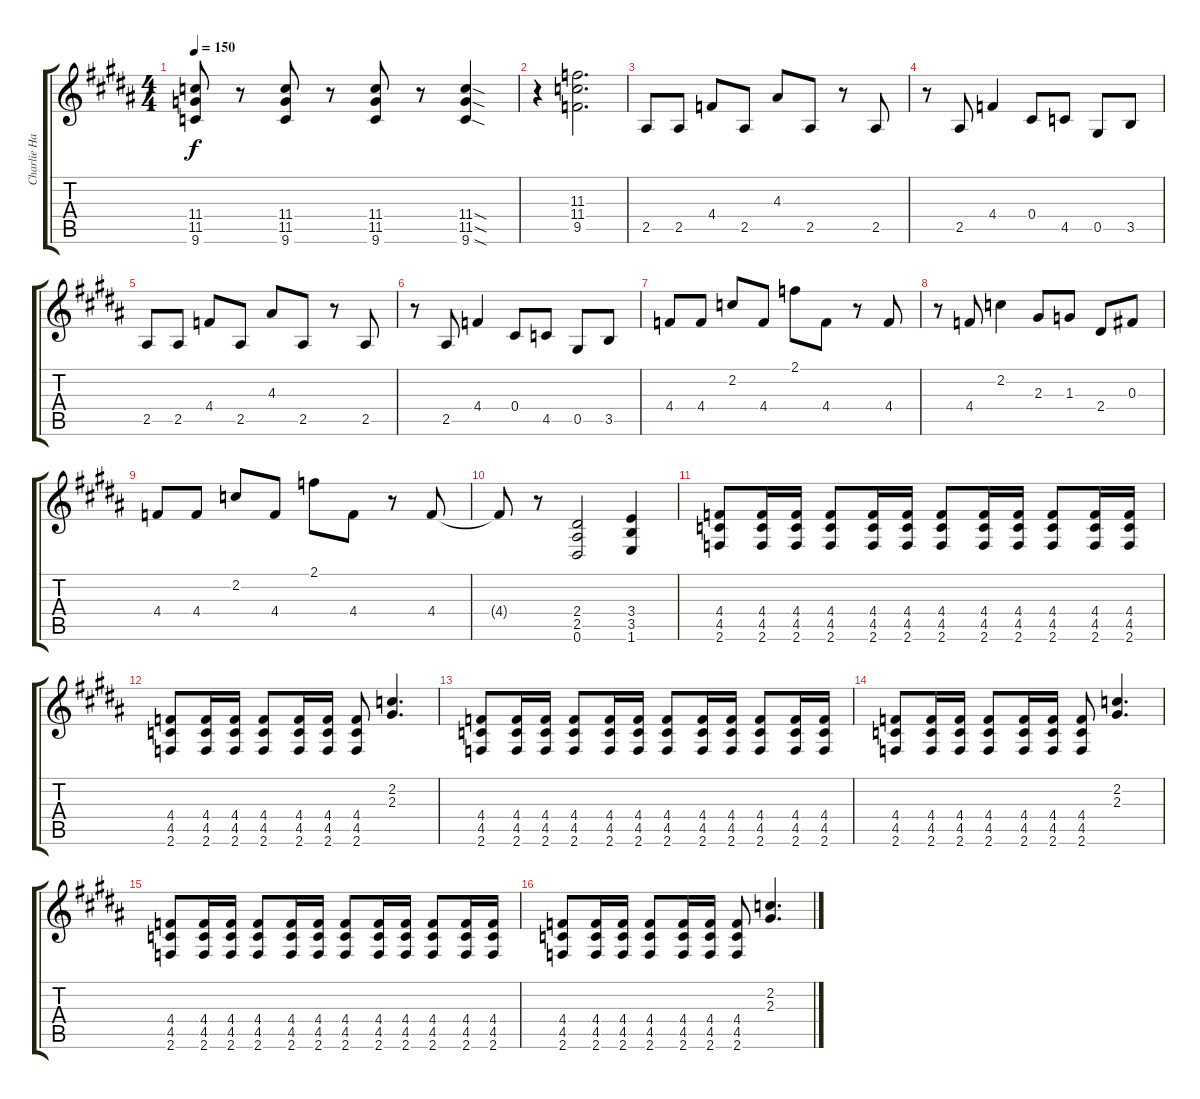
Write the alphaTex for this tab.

\track ("Charlie Hargrett Guitar" "Charlie Ha") {instrument overdrivenguitar}
\staff {score tabs}
\tuning (Eb4 Bb3 Gb3 Db3 Ab2 Eb2) {hide}
\ts (4 4)
\tempo 150
\clef g2
\ks b
(11.4 11.5 9.6).8{dy f} r.8 (11.4 11.5 9.6).8 r.8 (11.4 11.5 9.6).8 r.8 (11.4{sod} 11.5{sod} 9.6{sod}).4 |
r.4 (11.3 11.4 9.5).2{d} |
2.5.8 2.5.8 4.4.8 2.5.8 4.3.8 2.5.8 r.8 2.5.8 |
r.8 2.5.8 4.4.4 0.4.8 4.5.8 0.5.8 3.5.8 |
2.5.8 2.5.8 4.4.8 2.5.8 4.3.8 2.5.8 r.8 2.5.8 |
r.8 2.5.8 4.4.4 0.4.8 4.5.8 0.5.8 3.5.8 |
4.4.8 4.4.8 2.2.8 4.4.8 2.1.8 4.4.8 r.8 4.4.8 |
r.8 4.4.8 2.2.4 2.3.8 1.3.8 2.4.8 0.3.8 |
4.4.8 4.4.8 2.2.8 4.4.8 2.1.8 4.4.8 r.8 4.4.8 |
4.4{t}.8 r.8 (2.4 2.5 0.6).2 (3.4 3.5 1.6).4 |
(4.4 4.5 2.6).8 (4.4 4.5 2.6).16 (4.4 4.5 2.6).16 (4.4 4.5 2.6).8 (4.4 4.5 2.6).16 (4.4 4.5 2.6).16 (4.4 4.5 2.6).8 (4.4 4.5 2.6).16 (4.4 4.5 2.6).16 (4.4 4.5 2.6).8 (4.4 4.5 2.6).16 (4.4 4.5 2.6).16 |
(4.4 4.5 2.6).8 (4.4 4.5 2.6).16 (4.4 4.5 2.6).16 (4.4 4.5 2.6).8 (4.4 4.5 2.6).16 (4.4 4.5 2.6).16 (4.4 4.5 2.6).8 (2.2 2.3).4{d} |
(4.4 4.5 2.6).8 (4.4 4.5 2.6).16 (4.4 4.5 2.6).16 (4.4 4.5 2.6).8 (4.4 4.5 2.6).16 (4.4 4.5 2.6).16 (4.4 4.5 2.6).8 (4.4 4.5 2.6).16 (4.4 4.5 2.6).16 (4.4 4.5 2.6).8 (4.4 4.5 2.6).16 (4.4 4.5 2.6).16 |
(4.4 4.5 2.6).8 (4.4 4.5 2.6).16 (4.4 4.5 2.6).16 (4.4 4.5 2.6).8 (4.4 4.5 2.6).16 (4.4 4.5 2.6).16 (4.4 4.5 2.6).8 (2.2 2.3).4{d} |
(4.4 4.5 2.6).8 (4.4 4.5 2.6).16 (4.4 4.5 2.6).16 (4.4 4.5 2.6).8 (4.4 4.5 2.6).16 (4.4 4.5 2.6).16 (4.4 4.5 2.6).8 (4.4 4.5 2.6).16 (4.4 4.5 2.6).16 (4.4 4.5 2.6).8 (4.4 4.5 2.6).16 (4.4 4.5 2.6).16 |
(4.4 4.5 2.6).8 (4.4 4.5 2.6).16 (4.4 4.5 2.6).16 (4.4 4.5 2.6).8 (4.4 4.5 2.6).16 (4.4 4.5 2.6).16 (4.4 4.5 2.6).8 (2.2 2.3).4{d}
